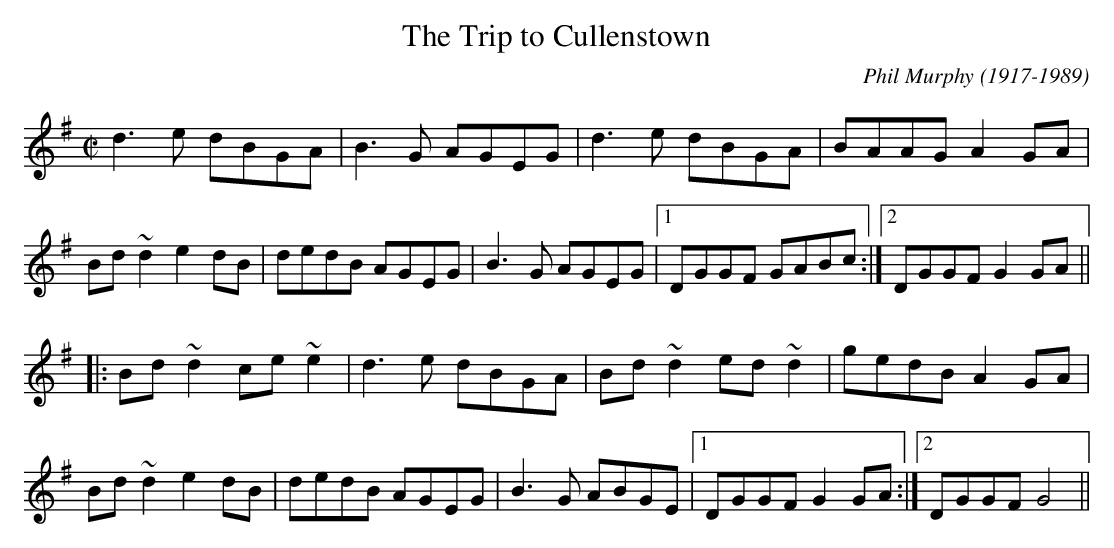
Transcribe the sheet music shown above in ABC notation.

X:1
T:Trip to Cullenstown, The
C:Phil Murphy (1917-1989)
M:C|
L:1/8
K:G
d3e dBGA | B3G AGEG | d3e dBGA | BAAG A2GA |
Bd~d2 e2dB | dedB AGEG | B3G AGEG |1 DGGF GABc :|2 DGGF G2GA ||
|: Bd~d2 ce~e2 | d3e dBGA | Bd~d2 ed~d2 | gedB A2GA |
Bd~d2 e2dB | dedB AGEG | B3G ABGE |1 DGGF G2GA :|2 DGGF G4 ||
